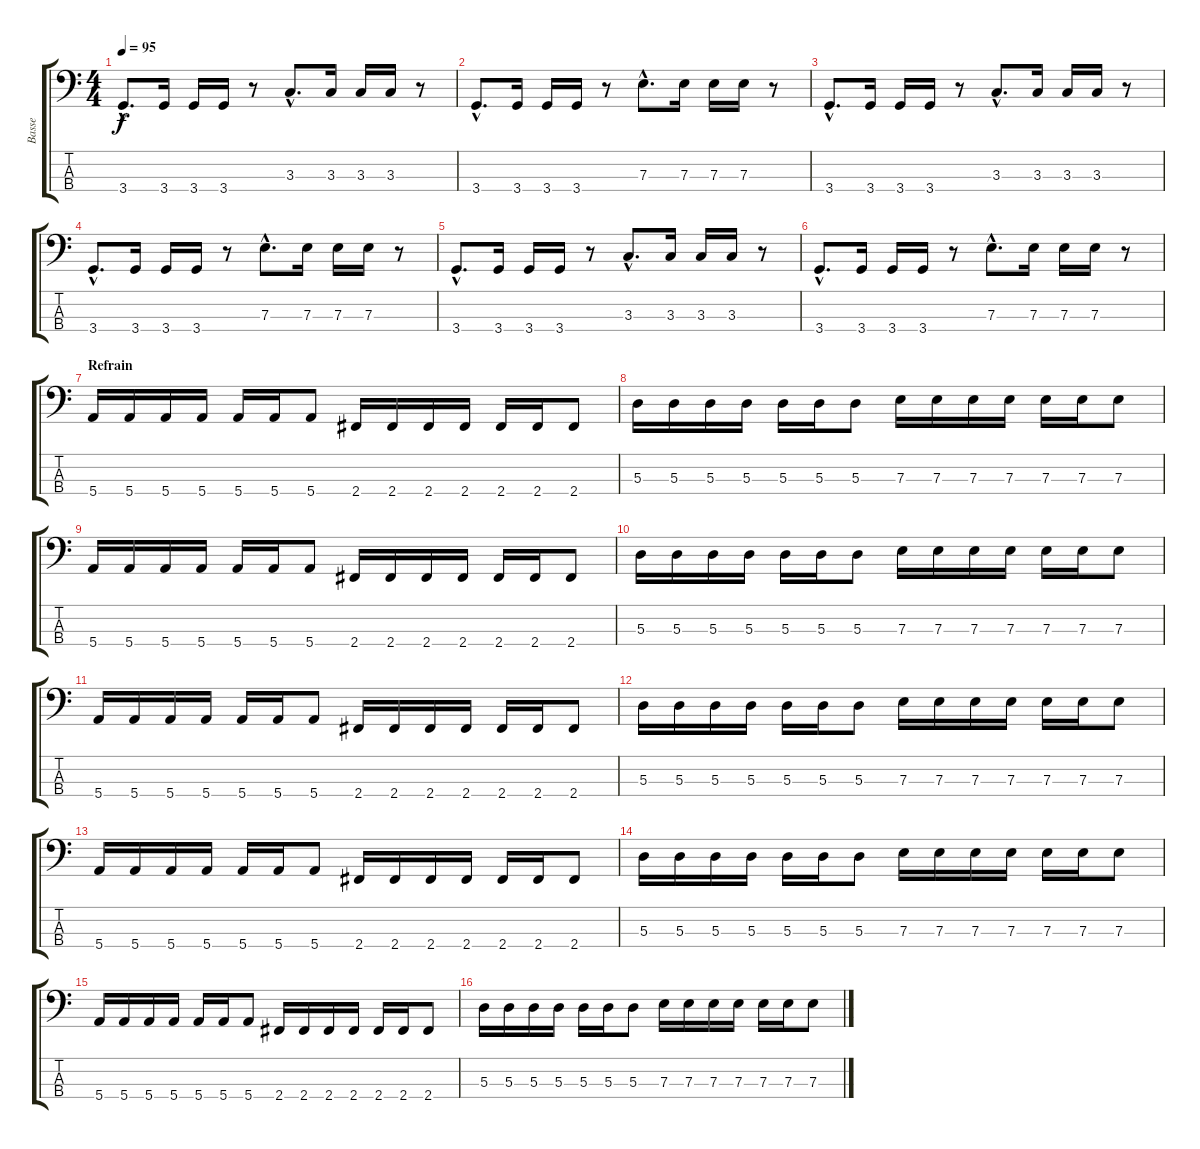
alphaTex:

\track ("Basse" "Basse") {instrument electricbassfinger}
\staff {score tabs}
\tuning (G2 D2 A1 E1) {hide}
\ts (4 4)
\tempo 95
\clef f4
\ks c
3.4{hac}.8{d dy f} 3.4.16 3.4.16 3.4.16 r.8 3.3{hac}.8{d} 3.3.16 3.3.16 3.3.16 r.8 |
3.4{hac}.8{d} 3.4.16 3.4.16 3.4.16 r.8 7.3{hac}.8{d} 7.3.16 7.3.16 7.3.16 r.8 |
3.4{hac}.8{d} 3.4.16 3.4.16 3.4.16 r.8 3.3{hac}.8{d} 3.3.16 3.3.16 3.3.16 r.8 |
3.4{hac}.8{d} 3.4.16 3.4.16 3.4.16 r.8 7.3{hac}.8{d} 7.3.16 7.3.16 7.3.16 r.8 |
3.4{hac}.8{d} 3.4.16 3.4.16 3.4.16 r.8 3.3{hac}.8{d} 3.3.16 3.3.16 3.3.16 r.8 |
3.4{hac}.8{d} 3.4.16 3.4.16 3.4.16 r.8 7.3{hac}.8{d} 7.3.16 7.3.16 7.3.16 r.8 |
\section ("" "Refrain")
5.4.16 5.4.16 5.4.16 5.4.16 5.4.16 5.4.16 5.4.8 2.4.16 2.4.16 2.4.16 2.4.16 2.4.16 2.4.16 2.4.8 |
5.3.16 5.3.16 5.3.16 5.3.16 5.3.16 5.3.16 5.3.8 7.3.16 7.3.16 7.3.16 7.3.16 7.3.16 7.3.16 7.3.8 |
5.4.16 5.4.16 5.4.16 5.4.16 5.4.16 5.4.16 5.4.8 2.4.16 2.4.16 2.4.16 2.4.16 2.4.16 2.4.16 2.4.8 |
5.3.16 5.3.16 5.3.16 5.3.16 5.3.16 5.3.16 5.3.8 7.3.16 7.3.16 7.3.16 7.3.16 7.3.16 7.3.16 7.3.8 |
5.4.16 5.4.16 5.4.16 5.4.16 5.4.16 5.4.16 5.4.8 2.4.16 2.4.16 2.4.16 2.4.16 2.4.16 2.4.16 2.4.8 |
5.3.16 5.3.16 5.3.16 5.3.16 5.3.16 5.3.16 5.3.8 7.3.16 7.3.16 7.3.16 7.3.16 7.3.16 7.3.16 7.3.8 |
5.4.16 5.4.16 5.4.16 5.4.16 5.4.16 5.4.16 5.4.8 2.4.16 2.4.16 2.4.16 2.4.16 2.4.16 2.4.16 2.4.8 |
5.3.16 5.3.16 5.3.16 5.3.16 5.3.16 5.3.16 5.3.8 7.3.16 7.3.16 7.3.16 7.3.16 7.3.16 7.3.16 7.3.8 |
5.4.16 5.4.16 5.4.16 5.4.16 5.4.16 5.4.16 5.4.8 2.4.16 2.4.16 2.4.16 2.4.16 2.4.16 2.4.16 2.4.8 |
5.3.16 5.3.16 5.3.16 5.3.16 5.3.16 5.3.16 5.3.8 7.3.16 7.3.16 7.3.16 7.3.16 7.3.16 7.3.16 7.3.8
